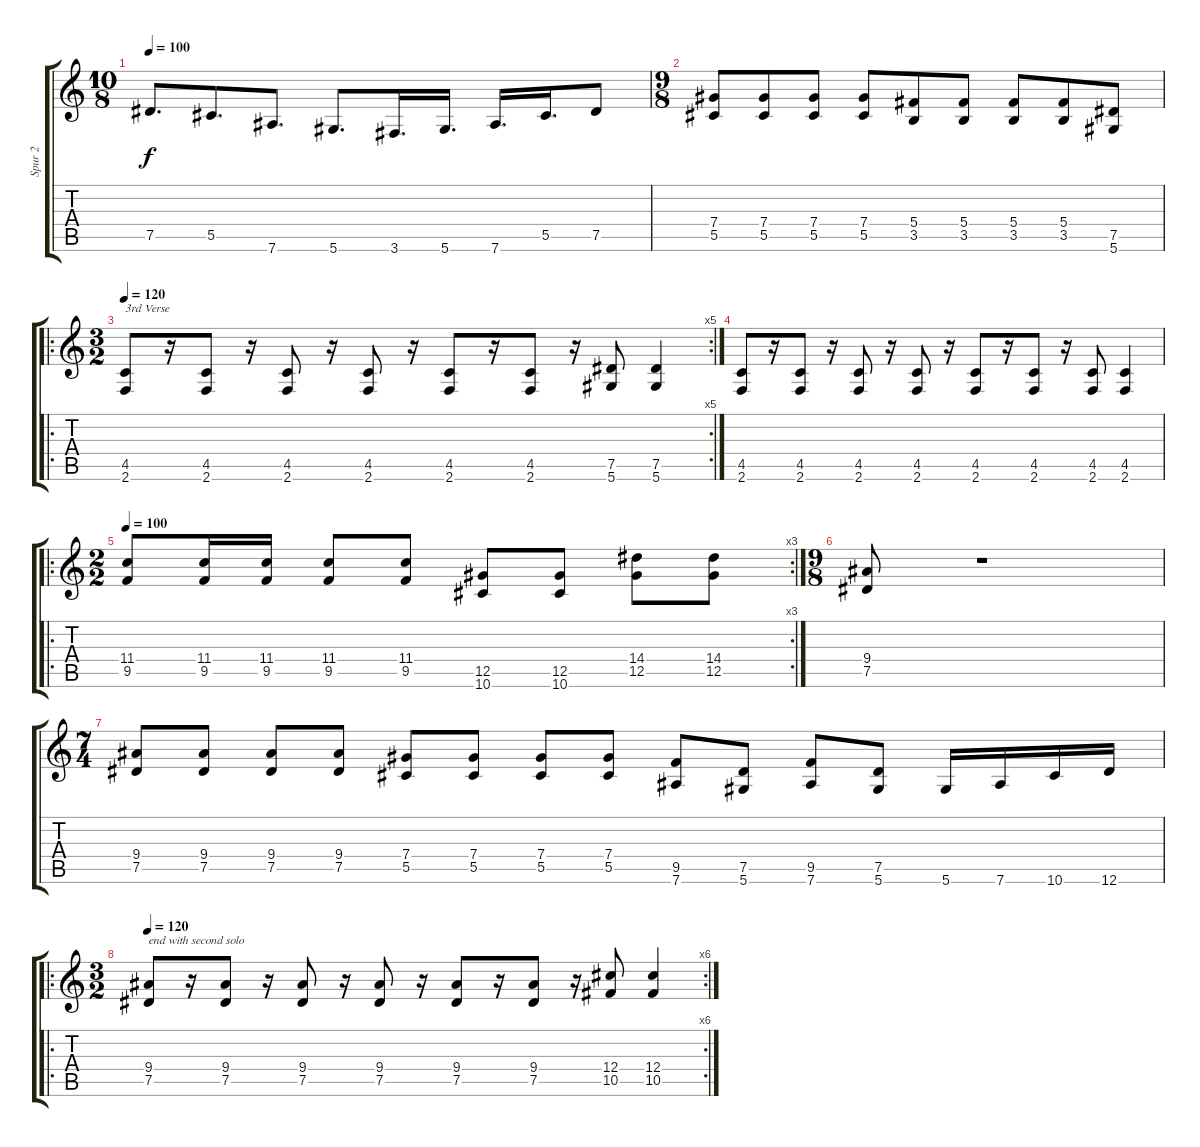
\track ("Spur 2" "Spur 2") {instrument overdrivenguitar}
\staff {score tabs}
\tuning (Eb4 Bb3 Gb3 Db3 Ab2 Eb2) {hide}
\ts (10 8)
\tempo 100
\clef g2
\ks c
7.5.8{d dy f} 5.5.8{d} 7.6.8{d} 5.6.8{d} 3.6.16{d} 5.6.16{d} 7.6.16{d} 5.5.16{d} 7.5.8 |
\ts (9 8)
(7.4 5.5).8 (7.4 5.5).8 (7.4 5.5).8 (7.4 5.5).8 (5.4 3.5).8 (5.4 3.5).8 (5.4 3.5).8 (5.4 3.5).8 (7.5 5.6).8 |
\ro
\rc 5
\ts (3 2)
\tempo 120
(4.5 2.6).8{txt "3rd Verse"} r.16 (4.5 2.6).8 r.16 (4.5 2.6).8 r.16 (4.5 2.6).8 r.16 (4.5 2.6).8 r.16 (4.5 2.6).8 r.16 (7.5 5.6).8 (7.5 5.6).4 |
(4.5 2.6).8 r.16 (4.5 2.6).8 r.16 (4.5 2.6).8 r.16 (4.5 2.6).8 r.16 (4.5 2.6).8 r.16 (4.5 2.6).8 r.16 (4.5 2.6).8 (4.5 2.6).4 |
\ro
\rc 3
\ts (2 2)
\tempo 100
(11.4 9.5).8 (11.4 9.5).16 (11.4 9.5).16 (11.4 9.5).8 (11.4 9.5).8 (12.5 10.6).8 (12.5 10.6).8 (14.4 12.5).8 (14.4 12.5).8 |
\ts (9 8)
(9.4 7.5).8 r.1 |
\ts (7 4)
(9.4 7.5).8 (9.4 7.5).8 (9.4 7.5).8 (9.4 7.5).8 (7.4 5.5).8 (7.4 5.5).8 (7.4 5.5).8 (7.4 5.5).8 (9.5 7.6).8 (7.5 5.6).8 (9.5 7.6).8 (7.5 5.6).8 5.6.16 7.6.16 10.6.16 12.6.16 |
\ro
\rc 6
\ts (3 2)
\tempo 120
(9.4 7.5).8{txt "end with second solo"} r.16 (9.4 7.5).8 r.16 (9.4 7.5).8 r.16 (9.4 7.5).8 r.16 (9.4 7.5).8 r.16 (9.4 7.5).8 r.16 (12.4 10.5).8 (12.4 10.5).4
